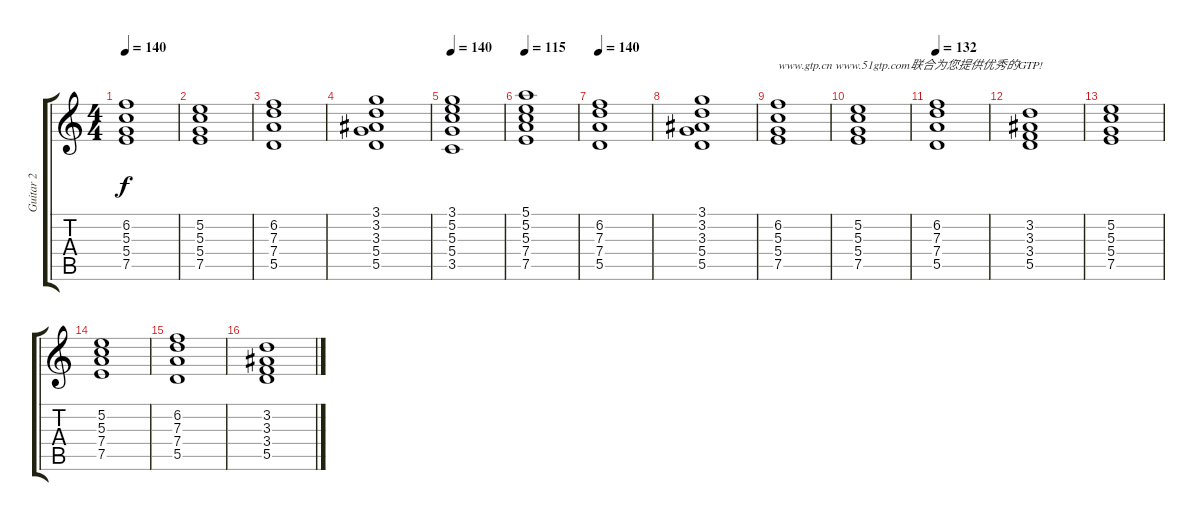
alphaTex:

\track ("Guitar 2" "Guitar 2") {instrument electricguitarjazz}
\staff {score tabs}
\tuning (E4 B3 G3 D3 A2 E2) {hide}
\ts (4 4)
\tempo 140
\clef g2
\ks c
(6.2 5.3 5.4 7.5).1{dy f} |
(5.2 5.3 5.4 7.5).1 |
(6.2 7.3 7.4 5.5).1 |
(3.1 3.2 3.3 5.4 5.5).1 |
\tempo 140
(3.1 5.2 5.3 5.4 3.5).1 |
\tempo 115
(5.1 5.2 5.3 7.4 7.5).1 |
\tempo 140
(6.2 7.3 7.4 5.5).1 |
(3.1 3.2 3.3 5.4 5.5).1 |
(6.2 5.3 5.4 7.5).1{txt "www.gtp.cn www.51gtp.com联合为您提供优秀的GTP!"} |
(5.2 5.3 5.4 7.5).1 |
\tempo 132
(6.2 7.3 7.4 5.5).1 |
(3.2 3.3 3.4 5.5).1 |
(5.2 5.3 5.4 7.5).1 |
(5.2 5.3 7.4 7.5).1 |
(6.2 7.3 7.4 5.5).1 |
(3.2 3.3 3.4 5.5).1
